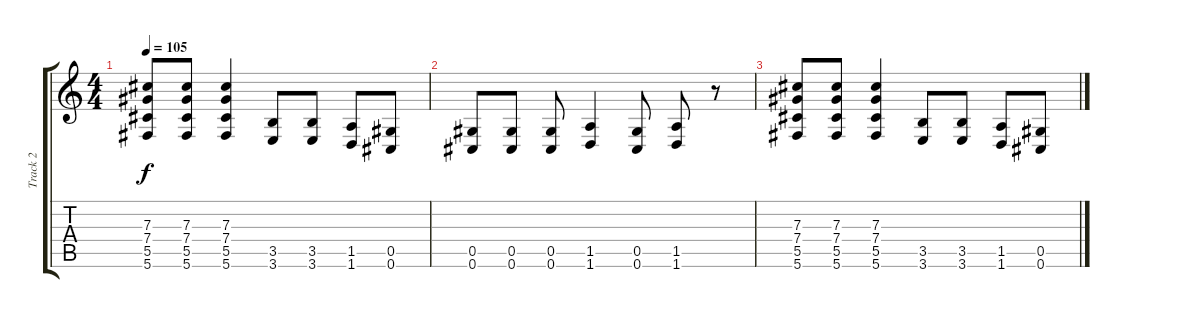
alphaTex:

\track ("Track 2" "Track 2") {instrument distortionguitar}
\staff {score tabs}
\tuning (Eb4 Bb3 Gb3 Db3 Ab2 Db2) {hide}
\ts (4 4)
\tempo 105
\clef g2
\ks c
(7.3 7.4 5.5 5.6).8{dy f} (7.3 7.4 5.5 5.6).8 (7.3 7.4 5.5 5.6).4 (3.5 3.6).8 (3.5 3.6).8 (1.5 1.6).8 (0.5 0.6).8 |
(0.5 0.6).8 (0.5 0.6).8 (0.5 0.6).8 (1.5 1.6).4 (0.5 0.6).8 (1.5 1.6).8 r.8 |
(7.3 7.4 5.5 5.6).8 (7.3 7.4 5.5 5.6).8 (7.3 7.4 5.5 5.6).4 (3.5 3.6).8 (3.5 3.6).8 (1.5 1.6).8 (0.5 0.6).8
